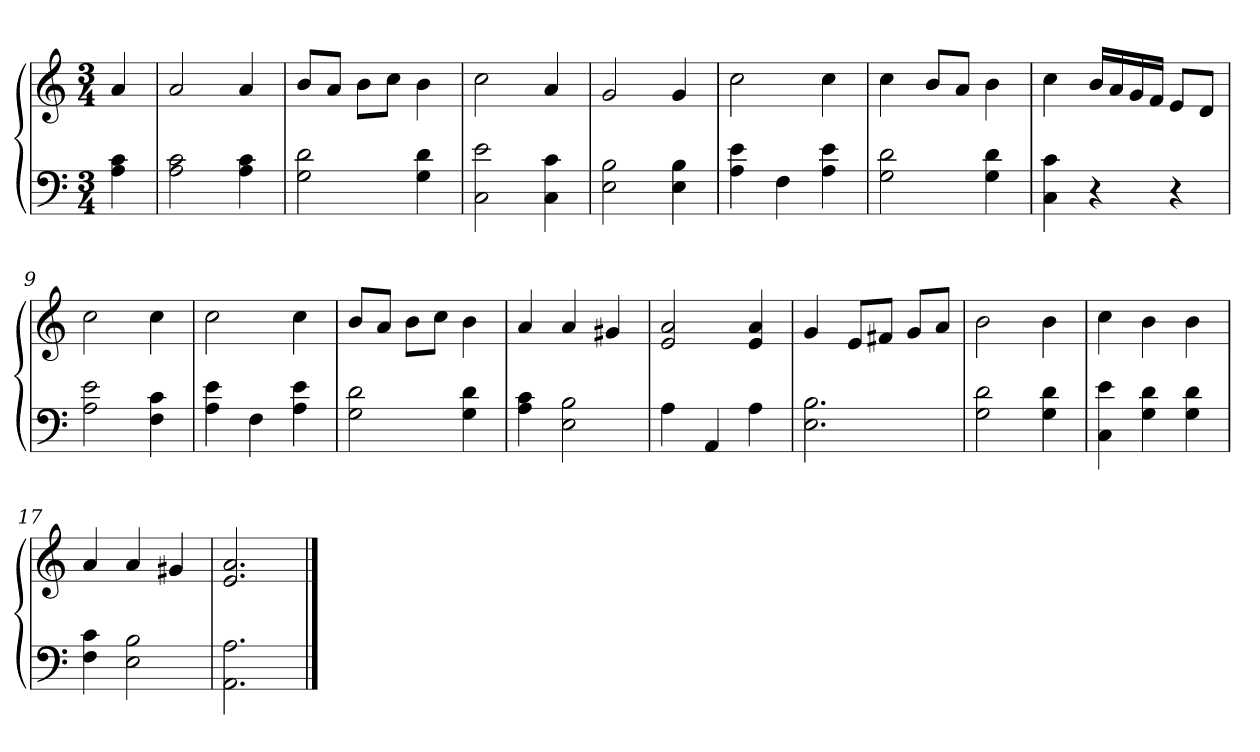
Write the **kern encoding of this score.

**kern	**kern
*part1	*part1
*staff2	*staff1
*clefF4	*clefG2
*k[]	*k[]
*M3/4	*M3/4
=1	=1
4A\ 4c\	4a/
=2	=2
2A\ 2c\	2a/
4A\ 4c\	4a/
=3	=3
2G\ 2d\	8b/L
.	8a/J
.	8b\L
.	8cc\J
4G\ 4d\	4b\
=4	=4
2C\ 2e\	2cc\
4C\ 4c\	4a/
=5	=5
2E\ 2B\	2g/
4E\ 4B\	4g/
=6	=6
4A\ 4e\	2cc\
4F\	.
4A\ 4e\	4cc\
=7	=7
2G\ 2d\	4cc\
.	8b/L
.	8a/J
4G\ 4d\	4b\
!!LO:LB:g=z
=8	=8
4C\ 4c\	4cc\
4r	16b/LL
.	16a/
.	16g/
.	16f/JJ
4r	8e/L
.	8d/J
=9	=9
2A\ 2e\	2cc\
4F\ 4c\	4cc\
=10	=10
4A\ 4e\	2cc\
4F\	.
4A\ 4e\	4cc\
=11	=11
2G\ 2d\	8b/L
.	8a/J
.	8b\L
.	8cc\J
4G\ 4d\	4b\
=12	=12
4A\ 4c\	4a/
2E\ 2B\	4a/
.	4g#X/
!!LO:LB:g=z
=13	=13
4A\	2e/ 2a/
4AA/	.
4A\	4e/ 4a/
=14	=14
2.E\ 2.B\	4g/
.	8e/L
.	8f#X/J
.	8g/L
.	8a/J
=15	=15
2G\ 2d\	2b\
4G\ 4d\	4b\
=16	=16
4C\ 4e\	4cc\
4G\ 4d\	4b\
4G\ 4d\	4b\
=17	=17
4F\ 4c\	4a/
2E\ 2B\	4a/
.	4g#X/
=18	=18
2.AA\ 2.A\	2.e/ 2.a/
==	==
*-	*-
